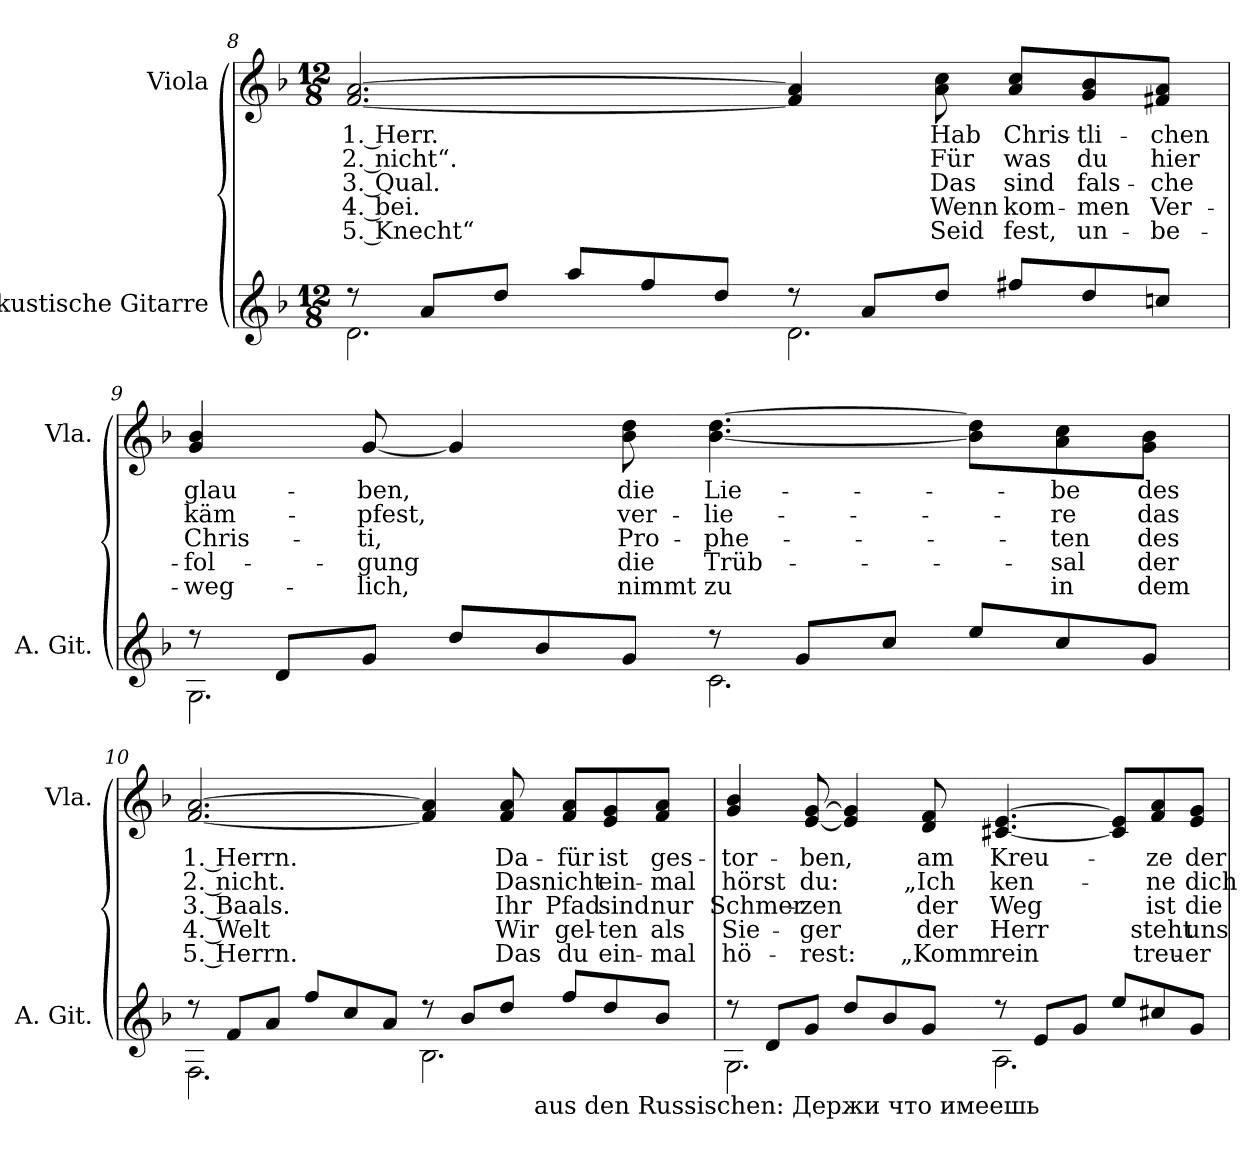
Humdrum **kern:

**kern	**kern	**text	**text	**text	**text	**text
*part2	*part1	*part1	*part1	*part1	*part1	*part1
*staff2	*staff1	*staff1	*staff1	*staff1	*staff1	*staff1
*I"Akustische Gitarre	*I"Viola	*	*	*	*	*
*I'A. Git.	*I'Vla.	*	*	*	*	*
!!LO:LB:g=z
*clefG2	*clefG2	*	*	*	*	*
*ITrd7c12	*	*	*	*	*	*
*k[b-]	*k[b-]	*	*	*	*	*
*d:	*d:	*	*	*	*	*
*M12/8	*M12/8	*	*	*	*	*
=8	=8	=8	=8	=8	=8	=8
*^	*	*	*	*	*	*
!	!	!	!LO:LY:b:color=#000000	!LO:LY:b:color=#000000	!LO:LY:b:color=#000000	!LO:LY:b:color=#000000	!LO:LY:b:color=#000000
8r	2.Di\	[<2.fi/ [>2.ai	1. Herr.	2. nicht“.	3. Qual.	4. bei.	5. Knecht“
8Ai/L	.	.	.	.	.	.	.
8di/J	.	.	.	.	.	.	.
8ai/L	.	.	.	.	.	.	.
8fi/	.	.	.	.	.	.	.
8di/J	.	.	.	.	.	.	.
8r	2.Di\	4fi/] 4ai]	.	.	.	.	.
8Ai/L	.	.	.	.	.	.	.
!	!	!	!LO:LY:b:color=#000000	!LO:LY:b:color=#000000	!LO:LY:b:color=#000000	!LO:LY:b:color=#000000	!LO:LY:b:color=#000000
8di/J	.	8ai\ 8cci	Hab	Für	Das	Wenn	Seid
!	!	!	!LO:LY:b:color=#000000	!LO:LY:b:color=#000000	!LO:LY:b:color=#000000	!LO:LY:b:color=#000000	!LO:LY:b:color=#000000
8f#Xi/L	.	8ai/ 8cci/L	Chris-	was	sind	kom-	fest,
!	!	!	!LO:LY:b:color=#000000	!LO:LY:b:color=#000000	!LO:LY:b:color=#000000	!LO:LY:b:color=#000000	!LO:LY:b:color=#000000
8di/	.	8gi/ 8b-i/	-tli-	du	fals-	-men	un-
!	!	!	!LO:LY:b:color=#000000	!LO:LY:b:color=#000000	!LO:LY:b:color=#000000	!LO:LY:b:color=#000000	!LO:LY:b:color=#000000
8cni/J	.	8f#Xi/ 8ai/J	-chen	hier	-che	Ver-	-be-
=9	=9	=9	=9	=9	=9	=9	=9
!	!	!	!LO:LY:b:color=#000000	!LO:LY:b:color=#000000	!LO:LY:b:color=#000000	!LO:LY:b:color=#000000	!LO:LY:b:color=#000000
8r	2.GGi\	4gi/ 4b-i	glau-	käm-	Chris-	-fol-	-weg-
8Di/L	.	.	.	.	.	.	.
!	!	!	!LO:LY:b:color=#000000	!LO:LY:b:color=#000000	!LO:LY:b:color=#000000	!LO:LY:b:color=#000000	!LO:LY:b:color=#000000
8Gi/J	.	[<8gi/	-ben,	-pfest,	-ti,	-gung	-lich,
8di/L	.	4gi/]	.	.	.	.	.
8B-i/	.	.	.	.	.	.	.
!	!	!	!LO:LY:b:color=#000000	!LO:LY:b:color=#000000	!LO:LY:b:color=#000000	!LO:LY:b:color=#000000	!LO:LY:b:color=#000000
8Gi/J	.	8b-i\ 8ddi	die	ver-	Pro-	die	nimmt
!	!	!	!LO:LY:b:color=#000000	!LO:LY:b:color=#000000	!LO:LY:b:color=#000000	!LO:LY:b:color=#000000	!LO:LY:b:color=#000000
8r	2.Ci\	[<4.b-i\ [>4.ddi	Lie-	-lie-	-phe-	Trüb-	zu
8Gi/L	.	.	.	.	.	.	.
8ci/J	.	.	.	.	.	.	.
8ei/L	.	8b-i]\ 8ddi]\L	.	.	.	.	.
!	!	!	!LO:LY:b:color=#000000	!LO:LY:b:color=#000000	!LO:LY:b:color=#000000	!LO:LY:b:color=#000000	!LO:LY:b:color=#000000
8ci/	.	8ai\ 8cci\	-be	-re	-ten	-sal	in
!	!	!	!LO:LY:b:color=#000000	!LO:LY:b:color=#000000	!LO:LY:b:color=#000000	!LO:LY:b:color=#000000	!LO:LY:b:color=#000000
8Gi/J	.	8gi\ 8b-i\J	des	das	des	der	dem
!!LO:LB:g=z
=10	=10	=10	=10	=10	=10	=10	=10
!	!	!	!LO:LY:b:color=#000000	!LO:LY:b:color=#000000	!LO:LY:b:color=#000000	!LO:LY:b:color=#000000	!LO:LY:b:color=#000000
*	*^	*	*	*	*	*	*
8r	2.FFi\	1ryy	[<2.fi/ [>2.ai	1. Herrn.	2. nicht.	3. Baals.	4. Welt	5. Herrn.
8Fi/L	.	.	.	.	.	.	.	.
8Ai/J	.	.	.	.	.	.	.	.
8fi/L	.	.	.	.	.	.	.	.
8ci/	.	.	.	.	.	.	.	.
8Ai/J	.	.	.	.	.	.	.	.
8r	2.BB-i\	.	4fi/] 4ai]	.	.	.	.	.
8B-i/L	.	.	.	.	.	.	.	.
!	!	!	!	!LO:LY:b:color=#000000	!LO:LY:b:color=#000000	!LO:LY:b:color=#000000	!LO:LY:b:color=#000000	!LO:LY:b:color=#000000
8di/J	.	32ryy	8fi/ 8ai	Da-	Das	Ihr	Wir	Das
.	.	64ryy	.	.	.	.	.	.
.	.	256.ryy	.	.	.	.	.	.
!	!	!LO:TX:b:t=aus den Russischen&colon; Держи что имеешь	!	!	!	!	!	!
.	.	4ryy	.	.	.	.	.	.
!	!	!	!	!LO:LY:b:color=#000000	!LO:LY:b:color=#000000	!LO:LY:b:color=#000000	!LO:LY:b:color=#000000	!LO:LY:b:color=#000000
8fi/L	.	.	8fi/ 8ai/L	-für	nicht	Pfad	gel-	du
!	!	!	!	!LO:LY:b:color=#000000	!LO:LY:b:color=#000000	!LO:LY:b:color=#000000	!LO:LY:b:color=#000000	!LO:LY:b:color=#000000
8di/	.	.	8ei/ 8gi/	ist	ein-	sind	-ten	ein-
.	.	8ryy	.	.	.	.	.	.
!	!	!	!	!LO:LY:b:color=#000000	!LO:LY:b:color=#000000	!LO:LY:b:color=#000000	!LO:LY:b:color=#000000	!LO:LY:b:color=#000000
8B-i/J	.	.	8fi/ 8ai/J	ges-	-mal	nur	als	-mal
.	.	16ryy	.	.	.	.	.	.
.	.	128ryy	.	.	.	.	.	.
.	.	512ryy	.	.	.	.	.	.
*	*v	*v	*	*	*	*	*	*
=11	=11	=11	=11	=11	=11	=11	=11
*	*^	*	*	*	*	*	*
!	!	!	!	!LO:LY:b:color=#000000	!LO:LY:b:color=#000000	!LO:LY:b:color=#000000	!LO:LY:b:color=#000000	!LO:LY:b:color=#000000
*	*v	*v	*	*	*	*	*	*
8r	2.GGi\	4gi/ 4b-i	-tor-	hörst	Schmer-	Sie-	hö-
8Di/L	.	.	.	.	.	.	.
!	!	!	!LO:LY:b:color=#000000	!LO:LY:b:color=#000000	!LO:LY:b:color=#000000	!LO:LY:b:color=#000000	!LO:LY:b:color=#000000
8Gi/J	.	[<8ei/ [>8gi	-ben,	du:	-zen	-ger	-rest:
8di/L	.	4ei/] 4gi]	.	.	.	.	.
8B-i/	.	.	.	.	.	.	.
!	!	!	!LO:LY:b:color=#000000	!LO:LY:b:color=#000000	!LO:LY:b:color=#000000	!LO:LY:b:color=#000000	!LO:LY:b:color=#000000
8Gi/J	.	8di/ 8fi	am	„Ich	der	der	„Komm
!	!	!	!LO:LY:b:color=#000000	!LO:LY:b:color=#000000	!LO:LY:b:color=#000000	!LO:LY:b:color=#000000	!LO:LY:b:color=#000000
8r	2.AAi\	[<4.c#Xi/ [>4.ei	Kreu-	ken-	Weg	Herr	rein
8Ei/L	.	.	.	.	.	.	.
8Gi/J	.	.	.	.	.	.	.
8ei/L	.	8c#i]/ 8ei]/L	.	.	.	.	.
!	!	!	!LO:LY:b:color=#000000	!LO:LY:b:color=#000000	!LO:LY:b:color=#000000	!LO:LY:b:color=#000000	!LO:LY:b:color=#000000
8c#Xi/	.	8fi/ 8ai/	-ze	-ne	ist	steht	treu-
!	!	!	!LO:LY:b:color=#000000	!LO:LY:b:color=#000000	!LO:LY:b:color=#000000	!LO:LY:b:color=#000000	!LO:LY:b:color=#000000
8Gi/J	.	8ei/ 8gi/J	der	dich	die	uns	-er
*v	*v	*	*	*	*	*	*
=	=	=	=	=	=	=
*-	*-	*-	*-	*-	*-	*-
